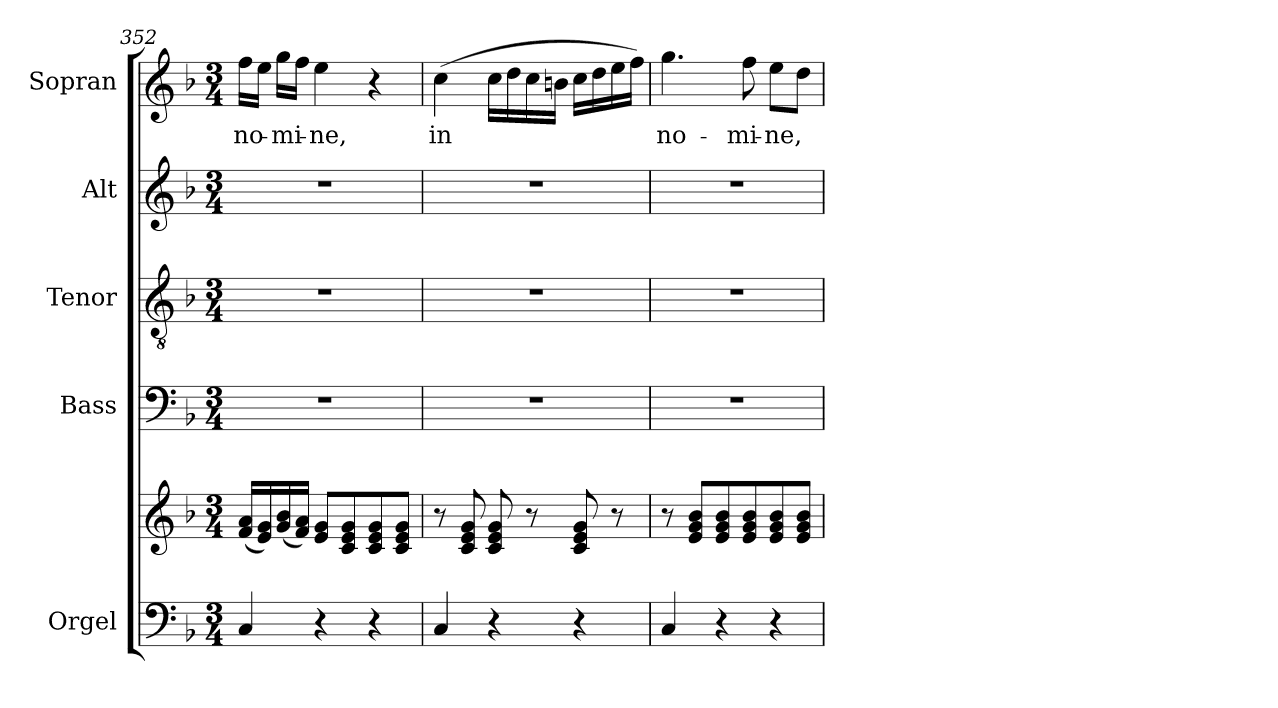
**kern	**kern	**kern	**kern	**kern	**kern	**text
*part5	*part5	*part4	*part3	*part2	*part1	*part1
*staff6	*staff5	*staff4	*staff3	*staff2	*staff1	*staff1
*I"Orgel	*	*I"Bass	*I"Tenor	*I"Alt	*I"Sopran	*
*I'Org.	*	*I'B.	*I'T.	*I'A.	*I'S.	*
!!LO:PB:g=z
*clefF4	*clefG2	*clefF4	*clefGv2	*clefG2	*clefG2	*
*k[b-]	*k[b-]	*k[b-]	*k[b-]	*k[b-]	*k[b-]	*
*F:	*F:	*F:	*F:	*F:	*F:	*
*M3/4	*M3/4	*M3/4	*M3/4	*M3/4	*M3/4	*
=352	=352	=352	=352	=352	=352	=352
!	!	!	!	!	!	!LO:LY:b
4C/	(<16f/ 16a/LL	2.r	2.r	2.r	16ff\LL	no-
.	16e/ 16g/)	.	.	.	16ee\JJ	.
!	!	!	!	!	!	!LO:LY:b
.	(<16g/ 16b-/	.	.	.	16gg\LL	-mi-
.	16f/ 16a/JJ)	.	.	.	16ff\JJ	.
!	!	!	!	!	!	!LO:LY:b
4r	8e/ 8g/L	.	.	.	4ee\	-ne,
.	8c/ 8e/ 8g/	.	.	.	.	.
4r	8c/ 8e/ 8g/	.	.	.	4r	.
.	8c/ 8e/ 8g/J	.	.	.	.	.
=353	=353	=353	=353	=353	=353	=353
!	!	!	!	!	!	!LO:LY:b
4C/	8r	2.r	2.r	2.r	(>4cc\	in
.	8c/ 8e/ 8g/	.	.	.	.	.
4r	8c/ 8e/ 8g/	.	.	.	16cc\LL	.
.	.	.	.	.	16dd\	.
.	8r	.	.	.	16cc\	.
.	.	.	.	.	16bn\JJ	.
4r	8c/ 8e/ 8g/	.	.	.	16cc\LL	.
.	.	.	.	.	16dd\	.
.	8r	.	.	.	16ee\	.
.	.	.	.	.	16ff\JJ)	.
=354	=354	=354	=354	=354	=354	=354
!	!	!	!	!	!	!LO:LY:b
4C/	8r	2.r	2.r	2.r	4.gg\	no-
.	8e/ 8g/ 8b-/L	.	.	.	.	.
4r	8e/ 8g/ 8b-/	.	.	.	.	.
!	!	!	!	!	!	!LO:LY:b
.	8e/ 8g/ 8b-/	.	.	.	8ff\	-mi-
!	!	!	!	!	!	!LO:LY:b
4r	8e/ 8g/ 8b-/	.	.	.	8ee\L	-ne,
.	8e/ 8g/ 8b-/J	.	.	.	8dd\J	.
=	=	=	=	=	=	=
*-	*-	*-	*-	*-	*-	*-
